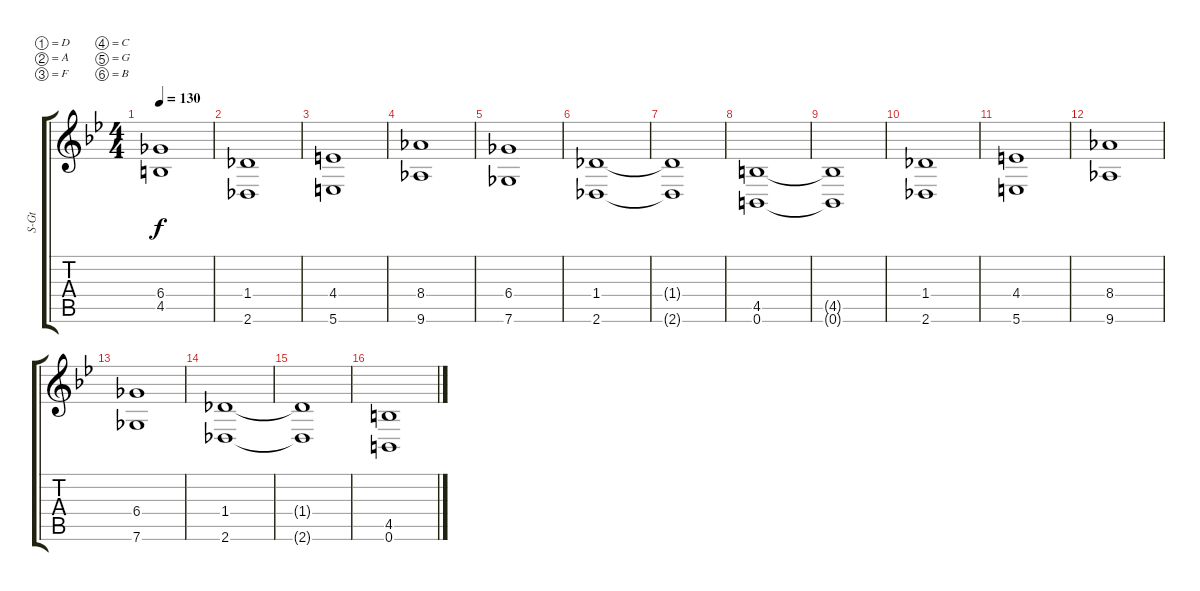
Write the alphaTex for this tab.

\bracketExtendMode groupsimilarinstruments
\otherSystemsTrackNameOrientation horizontal
\track ("Synthesizer" "S-Gt") {instrument pad8sweep}
\staff {score tabs}
\tuning (D4 A3 F3 C3 G2 B1)
\displaytranspose 12
\ts (4 4)
\tempo 130
\clef g2
\ks bb
(4.5{acc forcenatural} 6.4{acc b}).1{dy f beam Up} |
(2.6{acc b} 1.4{acc b}).1{beam Up} |
(4.4{acc forcenatural} 5.6{acc forcenatural}).1{beam Up} |
(8.4{acc b} 9.6{acc b}).1{beam Up} |
(7.6{acc b} 6.4{acc b}).1{beam Up} |
(1.4{acc b} 2.6{acc b}).1{beam Up} |
(2.6{t acc b} 1.4{t acc b}).1{beam Up} |
(0.6{acc forcenatural} 4.5{acc forcenatural}).1{beam Up} |
(4.5{t acc forcenatural} 0.6{t acc forcenatural}).1{beam Up} |
(2.6{acc b} 1.4{acc b}).1{beam Up} |
(5.6{acc forcenatural} 4.4{acc forcenatural}).1{beam Up} |
(8.4{acc b} 9.6{acc b}).1{beam Up} |
(6.4{acc b} 7.6{acc b}).1{beam Up} |
(2.6{acc b} 1.4{acc b}).1{beam Up} |
(1.4{t acc b} 2.6{t acc b}).1{beam Up} |
(0.6{acc forcenatural} 4.5{acc forcenatural}).1{beam Up}
